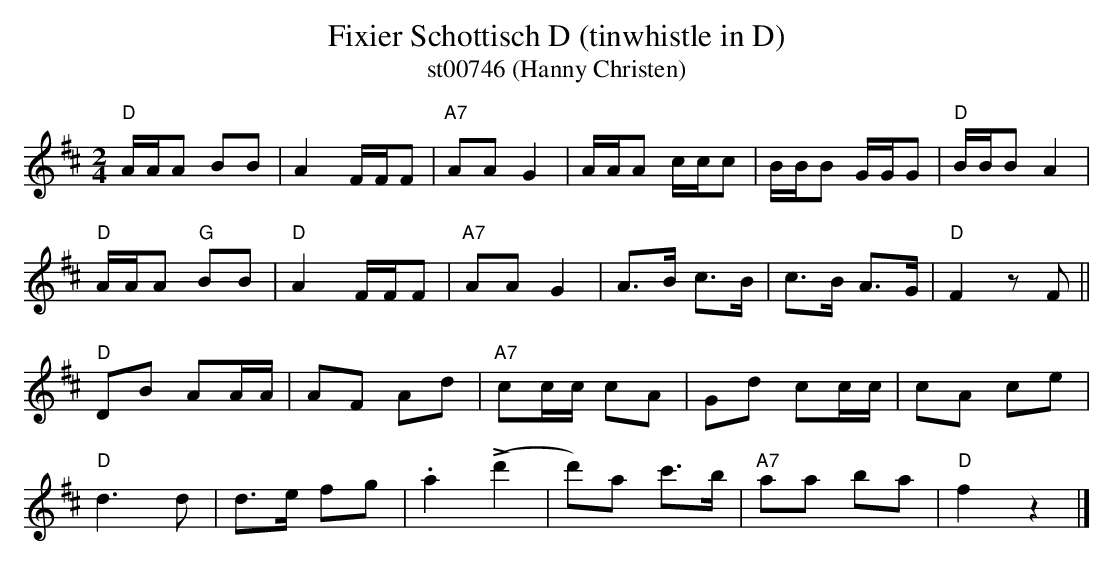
X:1
T: Fixier Schottisch D (tinwhistle in D)
T: st00746 (Hanny Christen)
M:2/4
L:1/8
K:D %%MIDI gchordon
"D"A/A/A BB | A2 F/F/F | "A7"AAG2 | A/A/A c/c/c | B/B/B G/G/G | "D"B/B/BA2 |
"D"A/A/A "G"BB | "D"A2 F/F/F | "A7"AAG2 | A>B c>B | c>B A>G | "D"F2zF ||
"D"DB AA/A/ | AF Ad | "A7"cc/c/ cA | Gd cc/c/ | cA ce |
"D"d3d | d>e fg | .a2(!>!d'2 | d')a c'>b | "A7"aa ba | "D"f2z2 |]
